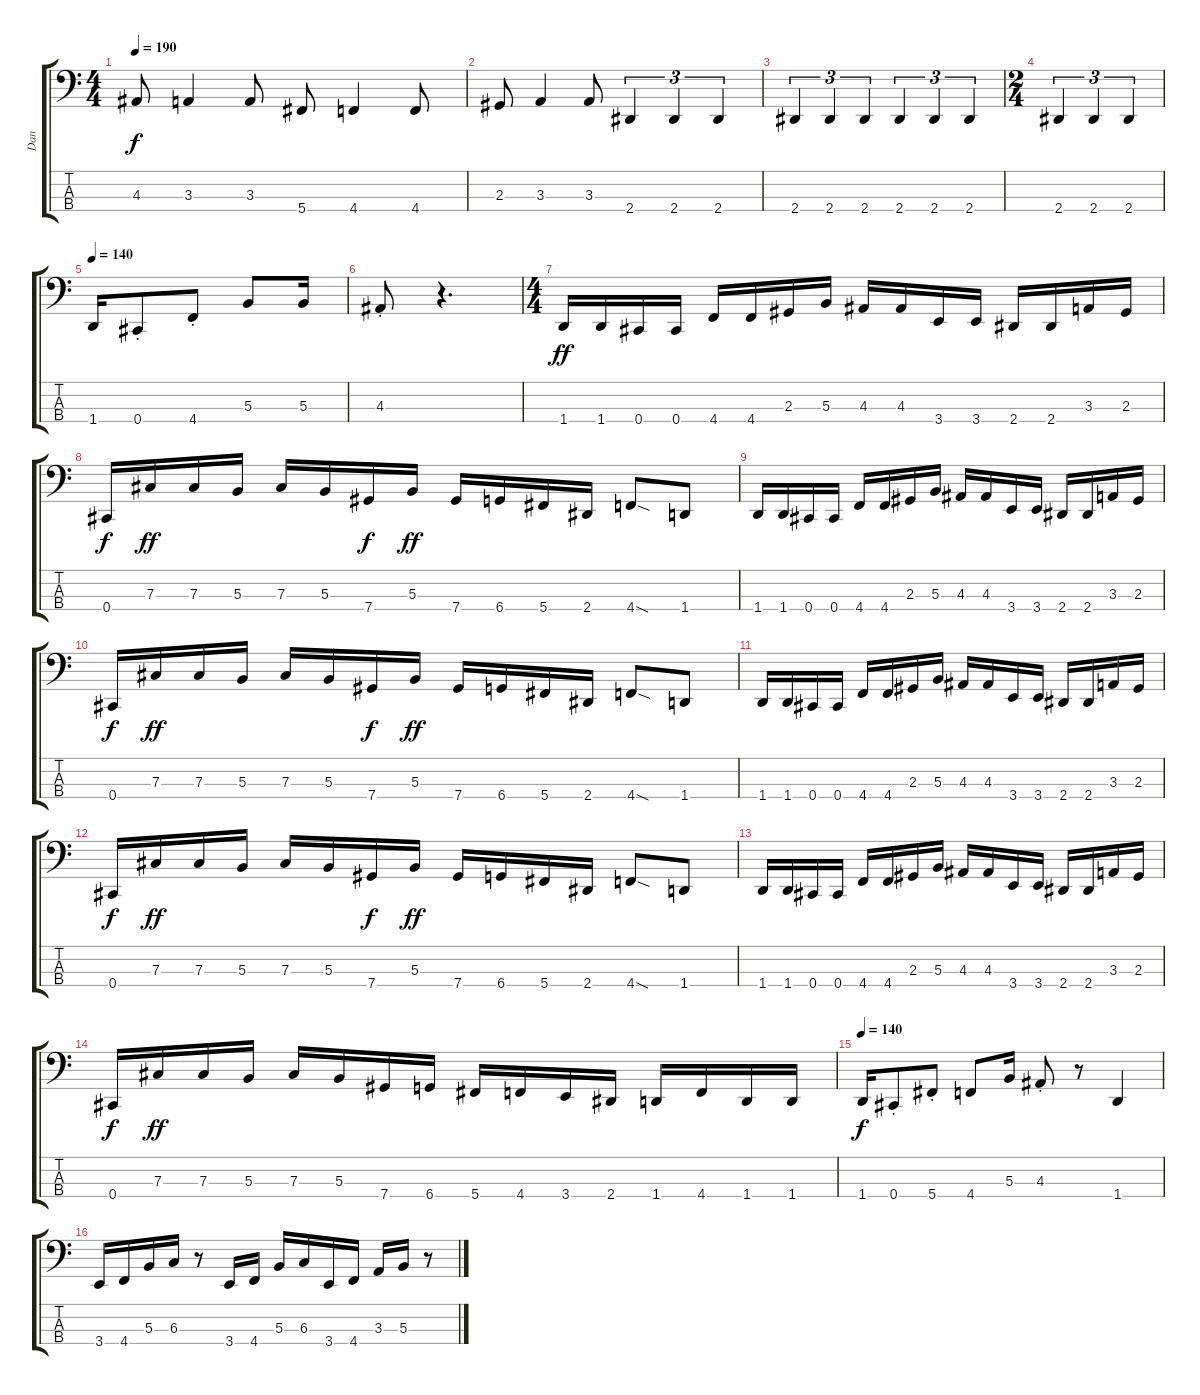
\track ("Dan" "Dan") {instrument electricbassfinger}
\staff {score tabs}
\tuning (E2 B1 Gb1 Db1) {hide}
\ts (4 4)
\tempo 190
\clef f4
\ks c
4.3.8{dy f} 3.3.4 3.3.8 5.4.8 4.4.4 4.4.8 |
2.3.8 3.3.4 3.3.8 2.4.4{tu (3 2)} 2.4.4{tu (3 2)} 2.4.4{tu (3 2)} |
2.4.4{tu (3 2)} 2.4.4{tu (3 2)} 2.4.4{tu (3 2)} 2.4.4{tu (3 2)} 2.4.4{tu (3 2)} 2.4.4{tu (3 2)} |
\ts (2 4)
2.4.4{tu (3 2)} 2.4.4{tu (3 2)} 2.4.4{tu (3 2)} |
\tempo 140
1.4.16 0.4{st}.8 4.4{st}.8 5.3.8 5.3.16 |
4.3{st}.8 r.4{d} |
\ts (4 4)
1.4.16{dy ff} 1.4.16 0.4.16 0.4.16 4.4.16 4.4.16 2.3.16 5.3.16 4.3.16 4.3.16 3.4.16 3.4.16 2.4.16 2.4.16 3.3.16 2.3.16 |
0.4.16{dy f} 7.3.16{dy ff} 7.3.16 5.3.16 7.3.16 5.3.16 7.4.16{dy f} 5.3.16{dy ff} 7.4.16 6.4.16 5.4.16 2.4.16 4.4{sod}.8 1.4.8 |
1.4.16 1.4.16 0.4.16 0.4.16 4.4.16 4.4.16 2.3.16 5.3.16 4.3.16 4.3.16 3.4.16 3.4.16 2.4.16 2.4.16 3.3.16 2.3.16 |
0.4.16{dy f} 7.3.16{dy ff} 7.3.16 5.3.16 7.3.16 5.3.16 7.4.16{dy f} 5.3.16{dy ff} 7.4.16 6.4.16 5.4.16 2.4.16 4.4{sod}.8 1.4.8 |
1.4.16 1.4.16 0.4.16 0.4.16 4.4.16 4.4.16 2.3.16 5.3.16 4.3.16 4.3.16 3.4.16 3.4.16 2.4.16 2.4.16 3.3.16 2.3.16 |
0.4.16{dy f} 7.3.16{dy ff} 7.3.16 5.3.16 7.3.16 5.3.16 7.4.16{dy f} 5.3.16{dy ff} 7.4.16 6.4.16 5.4.16 2.4.16 4.4{sod}.8 1.4.8 |
1.4.16 1.4.16 0.4.16 0.4.16 4.4.16 4.4.16 2.3.16 5.3.16 4.3.16 4.3.16 3.4.16 3.4.16 2.4.16 2.4.16 3.3.16 2.3.16 |
0.4.16{dy f} 7.3.16{dy ff} 7.3.16 5.3.16 7.3.16 5.3.16 7.4.16 6.4.16 5.4.16 4.4.16 3.4.16 2.4.16 1.4.16 4.4.16 1.4.16 1.4.16 |
\tempo 140
1.4.16{dy f} 0.4{st}.8 5.4{st}.8 4.4.8 5.3.16 4.3{st}.8 r.8 1.4.4 |
3.4.16 4.4.16 5.3.16 6.3.16 r.8 3.4.16 4.4.16 5.3.16 6.3.16 3.4.16 4.4.16 3.3.16 5.3.16 r.8
